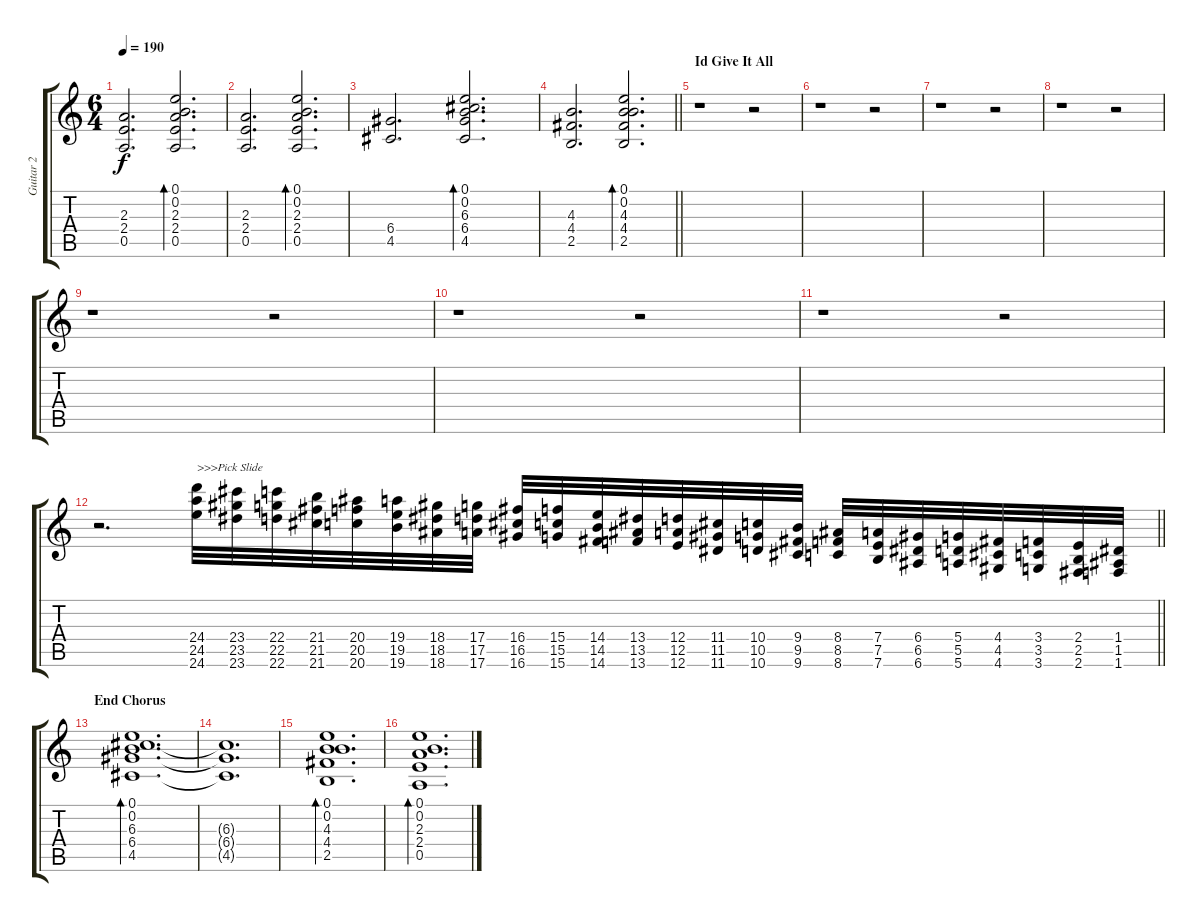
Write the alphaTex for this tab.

\track ("Guitar 2" "Guitar 2") {instrument acousticguitarsteel}
\staff {score tabs}
\tuning (E4 B3 G3 D3 A2 E2) {hide}
\ts (6 4)
\tempo 190
\clef g2
\ks c
(2.3 2.4 0.5).2{d dy f} (0.1 0.2 2.3 2.4 0.5).2{d bd 240} |
(2.3 2.4 0.5).2{d} (0.1 0.2 2.3 2.4 0.5).2{d bd 240} |
(6.4 4.5).2{d} (0.1 0.2 6.3 6.4 4.5).2{d bd 240} |
\barLineRight lightlight
(4.3 4.4 2.5).2{d} (0.1 0.2 4.3 4.4 2.5).2{d bd 240} |
\section ("" "Id Give It All")
r.1 r.2 |
r.1 r.2 |
r.1 r.2 |
r.1 r.2 |
r.1 r.2 |
r.1 r.2 |
r.1 r.2 |
\barLineRight lightlight
r.2{d instrument acousticguitarsteel} (24.4 24.5 24.6).32{txt ">>>Pick Slide" instrument guitarfretnoise} (23.4 23.5 23.6).32 (22.4 22.5 22.6).32 (21.4 21.5 21.6).32 (20.4 20.5 20.6).32 (19.4 19.5 19.6).32 (18.4 18.5 18.6).32 (17.4 17.5 17.6).32 (16.4 16.5 16.6).32 (15.4 15.5 15.6).32 (14.4 14.5 14.6).32 (13.4 13.5 13.6).32 (12.4 12.5 12.6).32 (11.4 11.5 11.6).32 (10.4 10.5 10.6).32 (9.4 9.5 9.6).32 (8.4 8.5 8.6).32 (7.4 7.5 7.6).32 (6.4 6.5 6.6).32 (5.4 5.5 5.6).32 (4.4 4.5 4.6).32 (3.4 3.5 3.6).32 (2.4 2.5 2.6).32 (1.4 1.5 1.6).32 |
\section ("" "End Chorus")
(0.1 0.2 6.3 6.4 4.5).1{d bd 240 instrument acousticguitarsteel} |
(6.3{t} 6.4{t} 4.5{t}).1{d} |
(0.1 0.2 4.3 4.4 2.5).1{d bd 240} |
(0.1 0.2 2.3 2.4 0.5).1{d bd 240}
